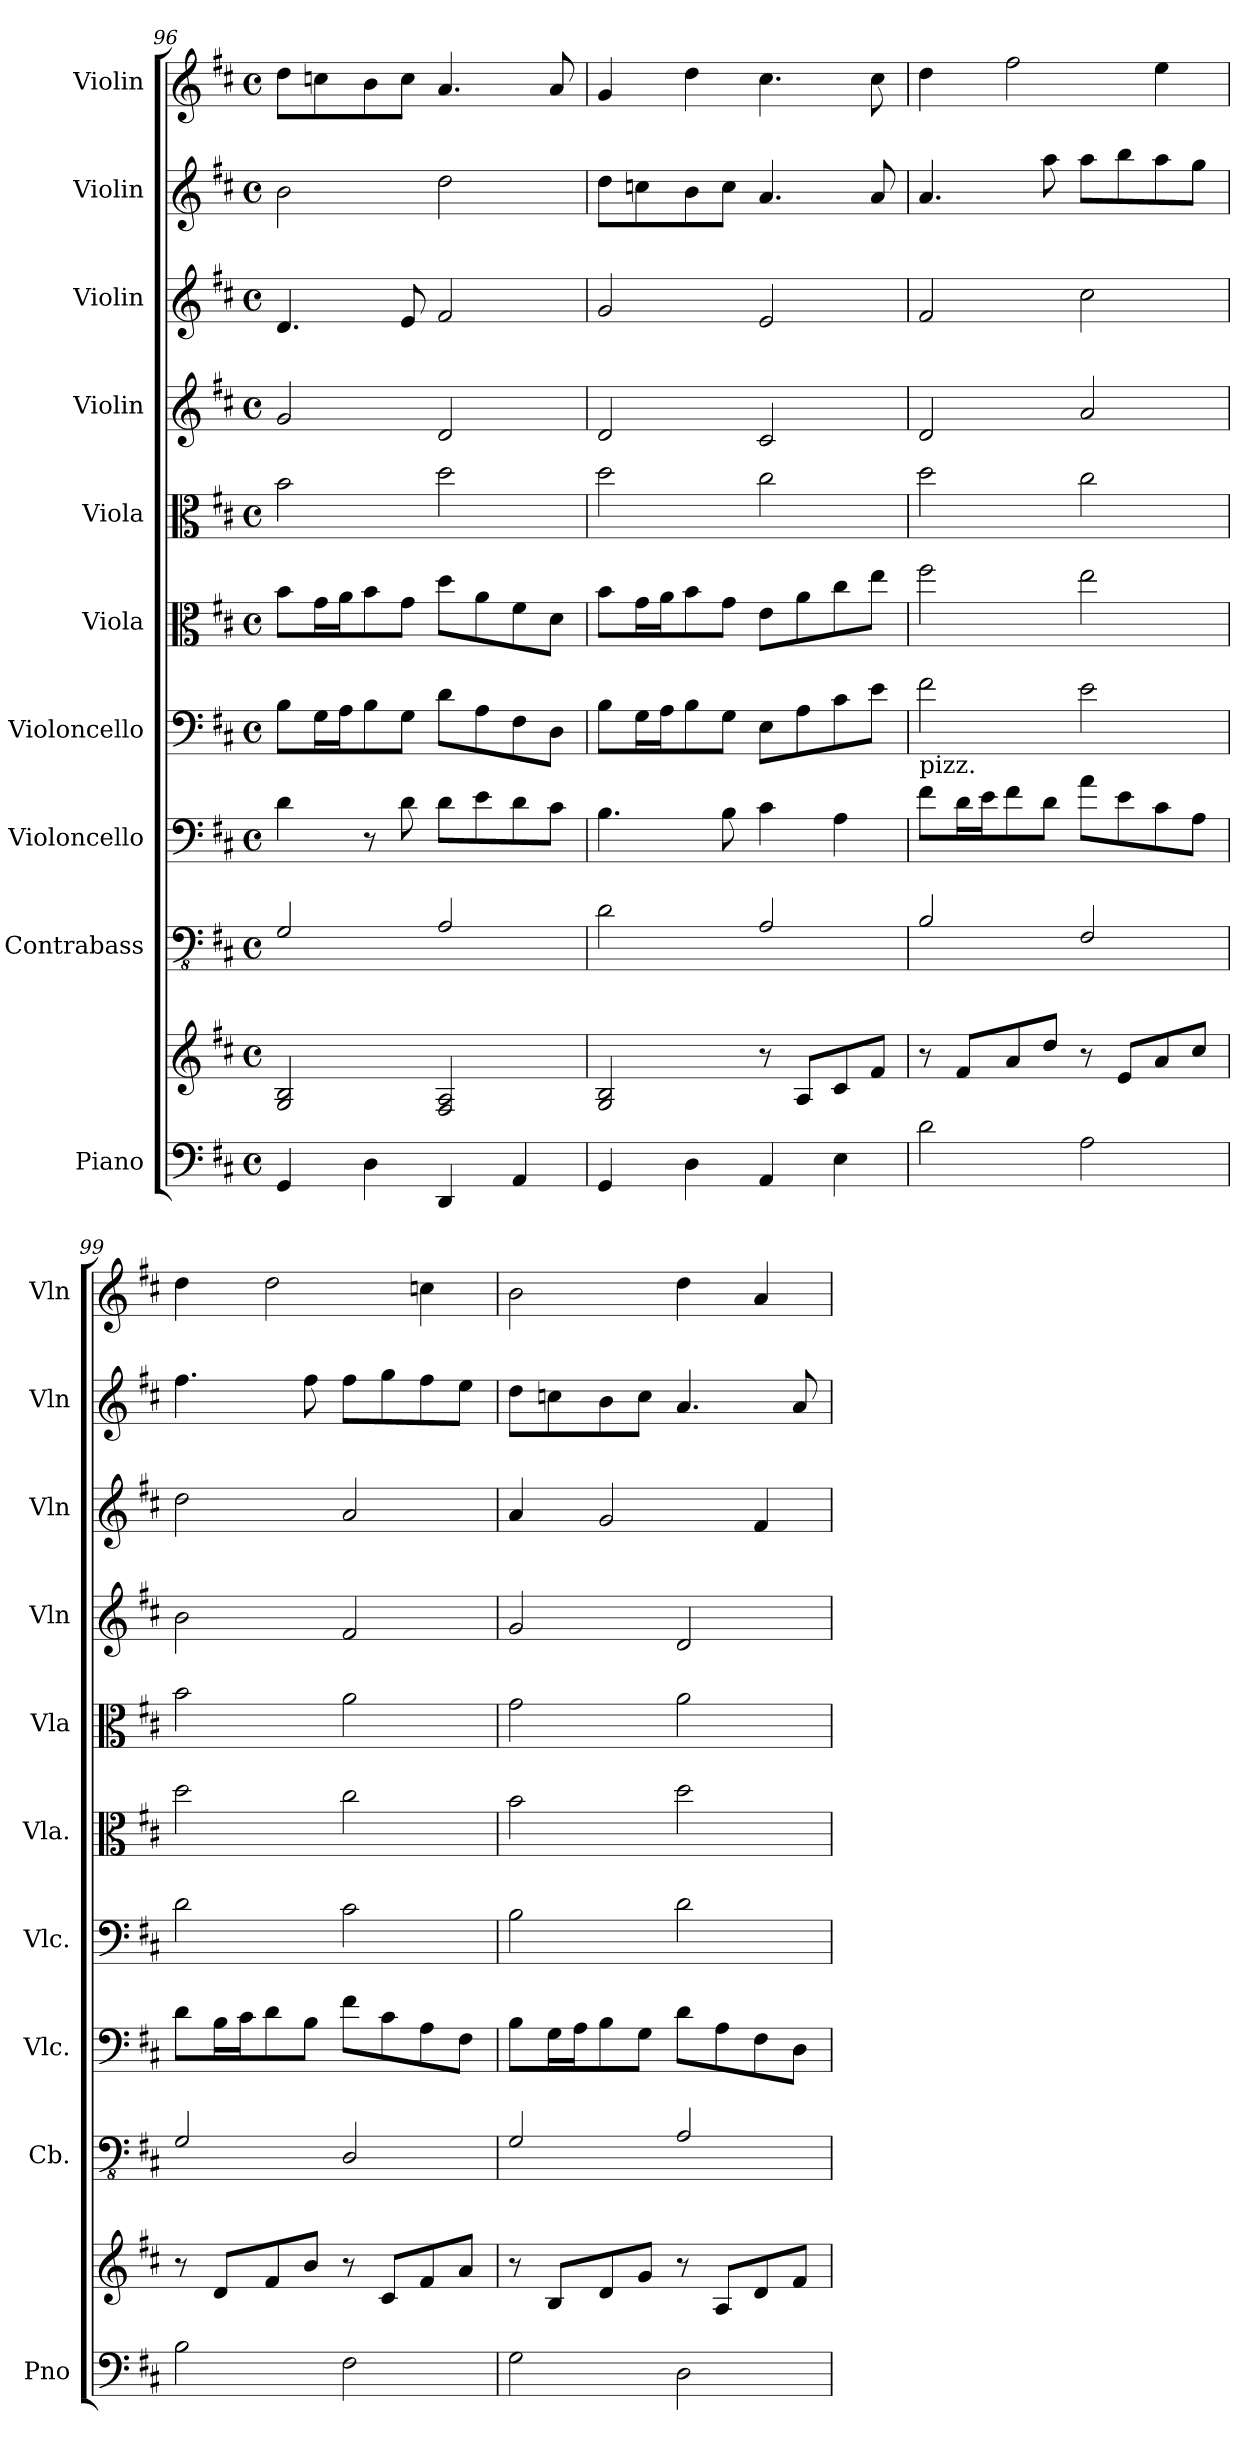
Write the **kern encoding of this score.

**kern	**kern	**kern	**kern	**kern	**kern	**kern	**kern	**kern	**kern	**kern
*part10	*part10	*part9	*part8	*part7	*part6	*part5	*part4	*part3	*part2	*part1
*staff11	*staff10	*staff9	*staff8	*staff7	*staff6	*staff5	*staff4	*staff3	*staff2	*staff1
*I"Piano	*	*I"Contrabass	*I"Violoncello	*I"Violoncello	*I"Viola	*I"Viola	*I"Violin	*I"Violin	*I"Violin	*I"Violin
*I'Pno	*	*I'Cb.	*I'Vlc.	*I'Vlc.	*I'Vla.	*I'Vla	*I'Vln	*I'Vln	*I'Vln	*I'Vln
*clefF4	*clefG2	*clefFv4	*clefF4	*clefF4	*clefC3	*clefC3	*clefG2	*clefG2	*clefG2	*clefG2
*	*	*ITrd7c12	*	*	*	*	*	*	*	*
*k[f#c#]	*k[f#c#]	*k[f#c#]	*k[f#c#]	*k[f#c#]	*k[f#c#]	*k[f#c#]	*k[f#c#]	*k[f#c#]	*k[f#c#]	*k[f#c#]
*D:	*D:	*D:	*D:	*D:	*D:	*D:	*D:	*D:	*D:	*D:
*M4/4	*M4/4	*M4/4	*M4/4	*M4/4	*M4/4	*M4/4	*M4/4	*M4/4	*M4/4	*M4/4
*met(c)	*met(c)	*met(c)	*met(c)	*met(c)	*met(c)	*met(c)	*met(c)	*met(c)	*met(c)	*met(c)
=96	=96	=96	=96	=96	=96	=96	=96	=96	=96	=96
4GG/	2G/ 2B/	2GGG/	4d\	8B\L	8b\L	2b\	2g/	4.d/	2b\	8dd\L
.	.	.	.	16G\L	16g\L	.	.	.	.	8ccn\
.	.	.	.	16A\J	16a\J	.	.	.	.	.
4D\	.	.	8r	8B\	8b\	.	.	.	.	8b\
.	.	.	8d\	8G\J	8g\J	.	.	8e/	.	8cc\J
4DD/	2F#/ 2A/	2AAA/	8d\L	8d\L	8dd\L	2dd\	2d/	2f#/	2dd\	4.a/
.	.	.	8e\	8A\	8a\	.	.	.	.	.
4AA/	.	.	8d\	8F#\	8f#\	.	.	.	.	.
.	.	.	8c#\J	8D\J	8d\J	.	.	.	.	8a/
=97	=97	=97	=97	=97	=97	=97	=97	=97	=97	=97
4GG/	2G/ 2B/	2DD\	4.B\	8B\L	8b\L	2dd\	2d/	2g/	8dd\L	4g/
.	.	.	.	16G\L	16g\L	.	.	.	8ccn\	.
.	.	.	.	16A\J	16a\J	.	.	.	.	.
4D\	.	.	.	8B\	8b\	.	.	.	8b\	4dd\
.	.	.	8B\	8G\J	8g\J	.	.	.	8cc\J	.
4AA/	8r	2AAA/	4c#\	8E\L	8e\L	2cc#\	2c#/	2e/	4.a/	4.cc#\
.	8A/L	.	.	8A\	8a\	.	.	.	.	.
4E\	8c#/	.	4A\	8c#\	8cc#\	.	.	.	.	.
.	8f#/J	.	.	8e\J	8ee\J	.	.	.	8a/	8cc#\
!!LO:PB:g=z
=98	=98	=98	=98	=98	=98	=98	=98	=98	=98	=98
!	!	!	!	!LO:TX:b:t=pizz.	!	!	!	!	!	!
2d\	8r	2BBB/	8f#\L	2f#\	2ff#\	2dd\	2d/	2f#/	4.a/	4dd\
.	8f#/L	.	16d\L	.	.	.	.	.	.	.
.	.	.	16e\J	.	.	.	.	.	.	.
.	8a/	.	8f#\	.	.	.	.	.	.	2ff#\
.	8dd/J	.	8d\J	.	.	.	.	.	8aa\	.
2A\	8r	2FFF#/	8a\L	2e\	2ee\	2cc#\	2a/	2cc#\	8aa\L	.
.	8e/L	.	8e\	.	.	.	.	.	8bb\	.
.	8a/	.	8c#\	.	.	.	.	.	8aa\	4ee\
.	8cc#/J	.	8A\J	.	.	.	.	.	8gg\J	.
=99	=99	=99	=99	=99	=99	=99	=99	=99	=99	=99
2B\	8r	2GGG/	8d\L	2d\	2dd\	2b\	2b\	2dd\	4.ff#\	4dd\
.	8d/L	.	16B\L	.	.	.	.	.	.	.
.	.	.	16c#\J	.	.	.	.	.	.	.
.	8f#/	.	8d\	.	.	.	.	.	.	2dd\
.	8b/J	.	8B\J	.	.	.	.	.	8ff#\	.
2F#\	8r	2DDD/	8f#\L	2c#\	2cc#\	2a\	2f#/	2a/	8ff#\L	.
.	8c#/L	.	8c#\	.	.	.	.	.	8gg\	.
.	8f#/	.	8A\	.	.	.	.	.	8ff#\	4ccn\
.	8a/J	.	8F#\J	.	.	.	.	.	8ee\J	.
=100	=100	=100	=100	=100	=100	=100	=100	=100	=100	=100
2G\	8r	2GGG/	8B\L	2B\	2b\	2g\	2g/	4a/	8dd\L	2b\
.	8B/L	.	16G\L	.	.	.	.	.	8ccn\	.
.	.	.	16A\J	.	.	.	.	.	.	.
.	8d/	.	8B\	.	.	.	.	2g/	8b\	.
.	8g/J	.	8G\J	.	.	.	.	.	8cc\J	.
2D\	8r	2AAA/	8d\L	2d\	2dd\	2a\	2d/	.	4.a/	4dd\
.	8A/L	.	8A\	.	.	.	.	.	.	.
.	8d/	.	8F#\	.	.	.	.	4f#/	.	4a/
.	8f#/J	.	8D\J	.	.	.	.	.	8a/	.
=	=	=	=	=	=	=	=	=	=	=
*-	*-	*-	*-	*-	*-	*-	*-	*-	*-	*-
